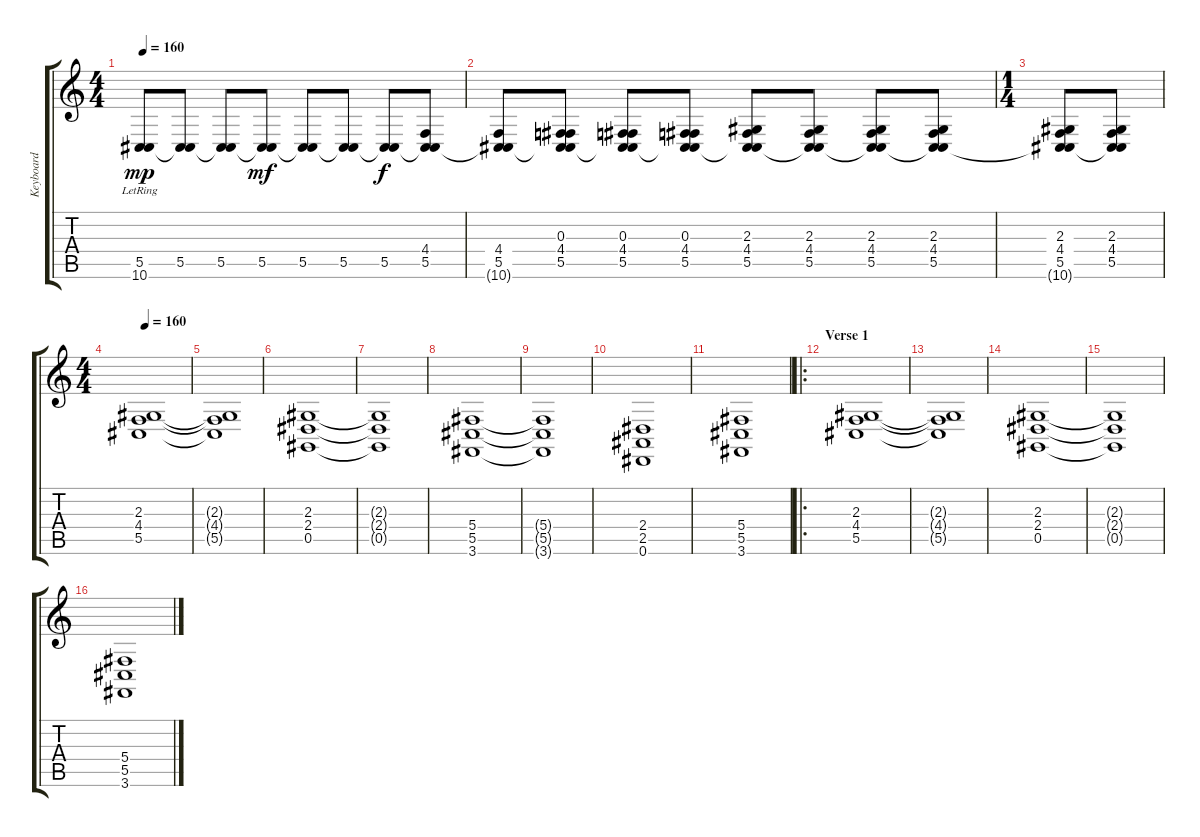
\track ("Keyboard" "Keyboard") {instrument pad5bowed}
\staff {score tabs}
\tuning (Eb4 Bb3 Gb3 Db3 Ab2 Eb2) {hide}
\ts (4 4)
\tempo 160
\tempo 120
\tempo 160
\clef g2
\ks c
(5.5 10.6{lr}).8{dy mp volume 8 instrument pad5bowed} (5.5 10.6{t}).8 (5.5 10.6{t}).8 (5.5 10.6{t}).8{dy mf} (5.5 10.6{t}).8 (5.5 10.6{t}).8 (5.5 10.6{t}).8{dy f} (4.4 5.5 10.6{t}).8 |
(4.4 5.5 10.6{t}).8 (0.3 4.4 5.5 10.6{t}).8 (0.3 4.4 5.5 10.6{t}).8 (0.3 4.4 5.5 10.6{t}).8 (2.3 4.4 5.5 10.6{t}).8 (2.3 4.4 5.5 10.6{t}).8 (2.3 4.4 5.5 10.6{t}).8 (2.3 4.4 5.5 10.6{t}).8 |
\ts (1 4)
(2.3 4.4 5.5 10.6{t}).8 (2.3 4.4 5.5 10.6{t}).8 |
\ts (4 4)
\tempo 160
(2.3 4.4 5.5).1{volume 11} |
(2.3{t} 4.4{t} 5.5{t}).1 |
(2.3 2.4 0.5).1 |
(2.3{t} 2.4{t} 0.5{t}).1 |
(5.4 5.5 3.6).1 |
(5.4{t} 5.5{t} 3.6{t}).1 |
(2.4 2.5 0.6).1 |
(5.4 5.5 3.6).1 |
\ro
\section ("" "Verse 1")
(2.3 4.4 5.5).1 |
(2.3{t} 4.4{t} 5.5{t}).1 |
(2.3 2.4 0.5).1 |
(2.3{t} 2.4{t} 0.5{t}).1 |
(5.4 5.5 3.6).1
